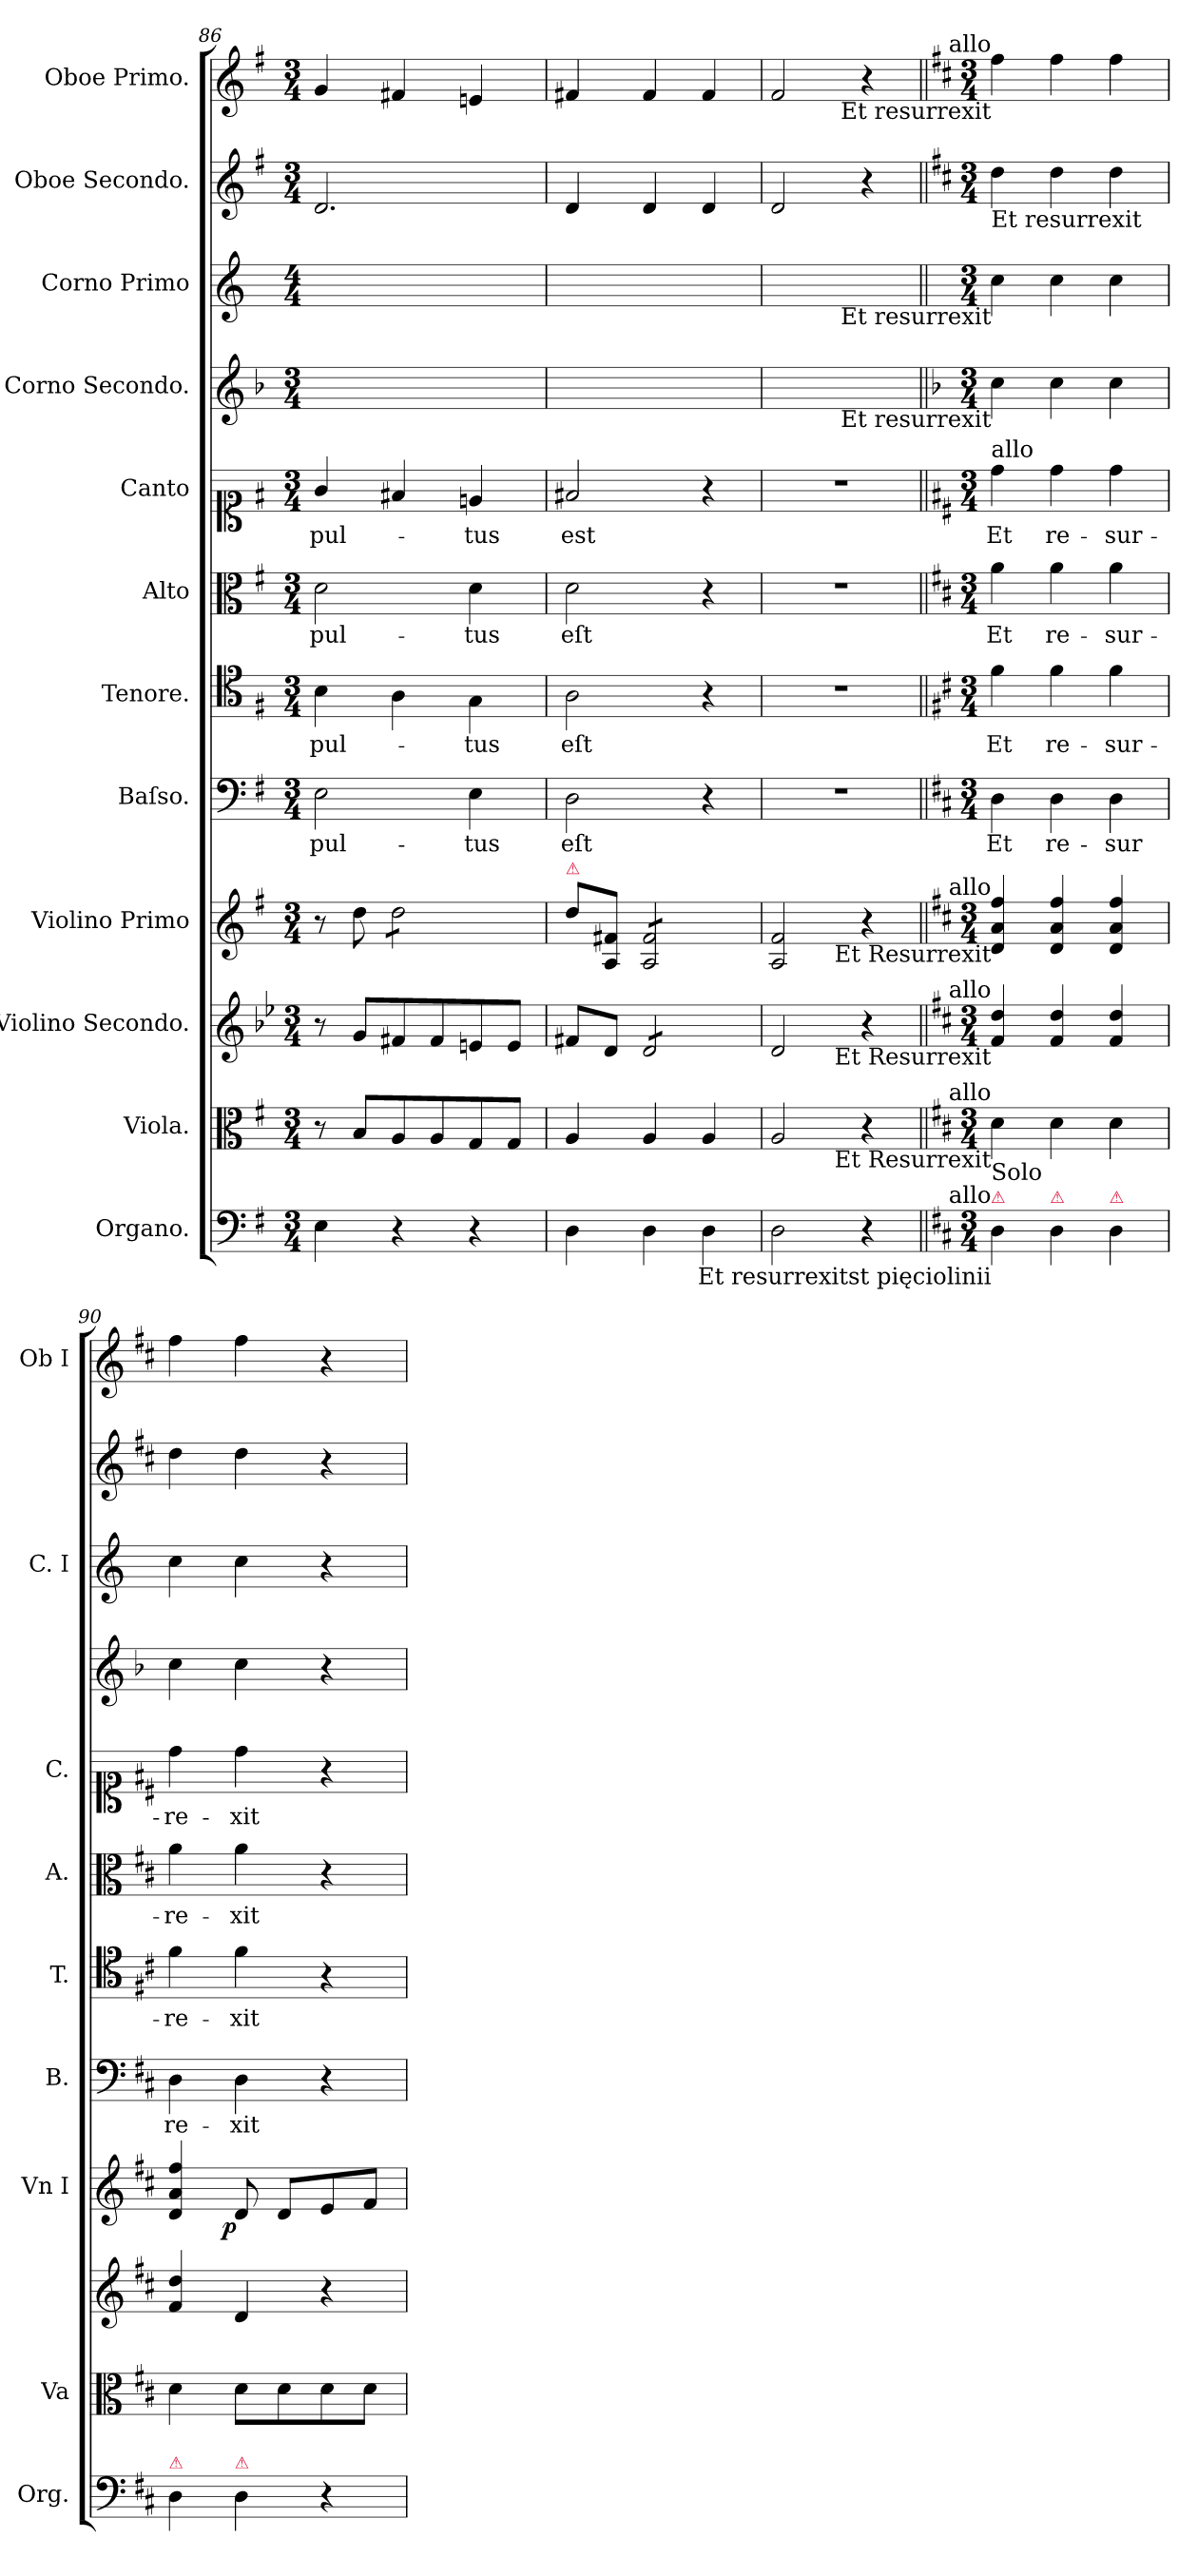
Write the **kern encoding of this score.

**kern	**kern	**kern	**kern	**dynam	**kern	**text	**kern	**text	**kern	**text	**kern	**text	**kern	**kern	**kern	**kern
*part12	*part11	*part10	*part9	*part9	*part8	*part8	*part7	*part7	*part6	*part6	*part5	*part5	*part4	*part3	*part2	*part1
*staff12	*staff11	*staff10	*staff9	*staff9	*staff8	*staff8	*staff7	*staff7	*staff6	*staff6	*staff5	*staff5	*staff4	*staff3	*staff2	*staff1
*I"Organo.	*I"Viola.	*I"Violino Secondo.	*I"Violino Primo	*	*I"Baſso.	*	*I"Tenore.	*	*I"Alto	*	*I"Canto	*	*I"Corno Secondo.	*I"Corno Primo	*I"Oboe Secondo.	*I"Oboe Primo.
*I'Org.	*I'Va	*	*I'Vn I	*	*I'B.	*	*I'T.	*	*I'A.	*	*I'C.	*	*	*I'C. I	*	*I'Ob I
*clefF4	*clefC3	*clefG2	*clefG2	*	*clefF4	*	*clefC4	*	*clefC3	*	*clefC1	*	*clefG2	*clefG2	*clefG2	*clefG2
*k[f#]	*k[f#]	*k[b-e-]	*k[f#]	*	*k[f#]	*	*k[f#]	*	*k[f#]	*	*k[f#]	*	*k[b-]	*k[]	*k[f#]	*k[f#]
*M3/4	*M3/4	*M3/4	*M3/4	*	*M3/4	*	*M3/4	*	*M3/4	*	*M3/4	*	*M3/4	*M4/4	*M3/4	*M3/4
=86	=86	=86	=86	=86	=86	=86	=86	=86	=86	=86	=86	=86	=86	=86	=86	=86
!	!	!	!	!	!	!	!	!LO:LY:i	!	!LO:LY:i	!	!LO:LY:i	!	!	!	!
4E\	8r	8r	8r	.	2E\	-pul-	4B\	-pul-	2d\	-pul-	4g/	-pul-	2.ryy	2.ryy	2.d/	4g/
.	8B/L	8g/L	8dd\	.	.	.	.	.	.	.	.	.	.	.	.	.
*	*	*	*tremolo	*	*	*	*	*	*	*	*	*	*	*	*	*
4r	8A/	8f#X/	8dd\L	.	.	.	4A\	.	.	.	4f#X/	.	.	.	.	4f#X/
.	8A/	8f#/	8dd\	.	.	.	.	.	.	.	.	.	.	.	.	.
!	!	!	!	!	!	!	!	!LO:LY:i	!	!LO:LY:i	!	!LO:LY:i	!	!	!	!
4r	8G/	8en/	8dd\	.	4E\	-tus	4G\	-tus	4d\	-tus	4en/	-tus	.	.	.	4en/
.	8G/J	8e/J	8dd\J	.	.	.	.	.	.	.	.	.	.	.	.	.
*	*	*	*Xtremolo	*	*	*	*	*	*	*	*	*	*	*	*	*
=87	=87	=87	=87	=87	=87	=87	=87	=87	=87	=87	=87	=87	=87	=87	=87	=87
!	!	!	!LO:TX:a:color=crimson:t=⚠	!	!	!	!	!	!	!	!	!	!	!	!	!
!	!	!	!	!	!	!	!	!LO:LY:i	!	!	!	!LO:LY:i	!	!	!	!
4D\	4A/	8f#X/L	8dd\L	.	2D\	eſt	2A\	eſt	2d\	eſt	2f#X/	est	2.ryy	2.ryy	4d/	4f#X/
.	.	8d/J	8A/ 8f#X/J	.	.	.	.	.	.	.	.	.	.	.	.	.
*	*	*tremolo	*	*	*	*	*	*	*	*	*	*	*	*	*	*
*	*	*	*tremolo	*	*	*	*	*	*	*	*	*	*	*	*	*
4D\	4A/	8d/L	8A/ 8f#/L	.	.	.	.	.	.	.	.	.	.	.	4d/	4f#/
.	.	8d/	8A/ 8f#/	.	.	.	.	.	.	.	.	.	.	.	.	.
4D\	4A/	8d/	8A/ 8f#/	.	4r	.	4r	.	4r	.	4r	.	.	.	4d/	4f#/
.	.	8d/J	8A/ 8f#/J	.	.	.	.	.	.	.	.	.	.	.	.	.
*	*	*	*Xtremolo	*	*	*	*	*	*	*	*	*	*	*	*	*
*	*	*Xtremolo	*	*	*	*	*	*	*	*	*	*	*	*	*	*
=88	=88	=88	=88	=88	=88	=88	=88	=88	=88	=88	=88	=88	=88	=88	=88	=88
2D\	2A/	2d/	2A/ 2f#/	.	2.r	.	2.r	.	2.r	.	2.r	.	2.ryy	2.ryy	2d/	2f#/
4r	4r	4r	4r	.	.	.	.	.	.	.	.	.	.	.	4r	4r
=89||	=89||	=89||	=89||	=89||	=89||	=89||	=89||	=89||	=89||	=89||	=89||	=89||	=89||	=89||	=89||	=89||
*k[f#c#]	*k[f#c#]	*k[f#c#]	*k[f#c#]	*	*k[f#c#]	*	*k[f#c#]	*	*k[f#c#]	*	*k[f#c#]	*	*	*	*k[f#c#]	*k[f#c#]
*M3/4	*M3/4	*M3/4	*M3/4	*	*M3/4	*	*M3/4	*	*M3/4	*	*M3/4	*	*M3/4	*M3/4	*M3/4	*M3/4
!	!	!	!	!	!	!	!	!	!	!	!	!	!	!	!	!LO:TX:b:rj:t=Et resurrexit
!	!	!	!	!	!	!	!	!	!	!	!	!	!	!	!	!LO:TX:a:rj:t=allo
!	!	!	!	!	!	!	!	!	!	!	!	!	!	!	!LO:TX:b:t=Et resurrexit	!
!	!	!	!	!	!	!	!	!	!	!	!	!	!	!LO:TX:b:rj:t=Et resurrexit	!	!
!	!	!	!	!	!	!	!	!	!	!	!	!	!LO:TX:b:rj:t=Et resurrexit	!	!	!
!	!	!	!	!	!	!	!	!	!	!	!LO:TX:a:t=allo	!	!	!	!	!
!	!	!	!LO:TX:b:rj:t=Et Resurrexit	!	!	!	!	!	!	!	!	!	!	!	!	!
!	!	!	!LO:TX:a:rj:t=allo	!	!	!	!	!	!	!	!	!	!	!	!	!
!	!	!LO:TX:b:rj:t=Et Resurrexit	!	!	!	!	!	!	!	!	!	!	!	!	!	!
!	!	!LO:TX:a:rj:t=allo	!	!	!	!	!	!	!	!	!	!	!	!	!	!
!	!LO:TX:b:rj:t=Et Resurrexit	!	!	!	!	!	!	!	!	!	!	!	!	!	!	!
!	!LO:TX:a:rj:t=allo	!	!	!	!	!	!	!	!	!	!	!	!	!	!	!
!LO:TX:a:color=crimson:t=⚠	!	!	!	!	!	!	!	!	!	!	!	!	!	!	!	!
!LO:TX:a:t=Solo	!	!	!	!	!	!	!	!	!	!	!	!	!	!	!	!
!LO:TX:b:rj:t=Et resurrexitst pięciolinii	!	!	!	!	!	!	!	!	!	!	!	!	!	!	!	!
!LO:TX:a:rj:t=allo	!	!	!	!	!	!	!	!	!	!	!	!	!	!	!	!
!	!	!	!	!	!	!	!	!LO:LY:i	!	!	!	!LO:LY:i	!	!	!	!
4D\	4d\	4f#/ 4dd/	4d/ 4a/ 4ff#/	.	4D\	Et	4f#\	Et	4a\	Et	4dd\	Et	4cc\	4cc\	4dd\	4ff#\
!LO:TX:a:color=crimson:t=⚠	!	!	!	!	!	!	!	!	!	!	!	!	!	!	!	!
!	!	!	!	!	!	!	!	!LO:LY:i	!	!	!	!LO:LY:i	!	!	!	!
4D\	4d\	4f#/ 4dd/	4d/ 4a/ 4ff#/	.	4D\	re-	4f#\	re-	4a\	re-	4dd\	re-	4cc\	4cc\	4dd\	4ff#\
!LO:TX:a:color=crimson:t=⚠	!	!	!	!	!	!	!	!	!	!	!	!	!	!	!	!
!	!	!	!	!	!	!	!	!LO:LY:i	!	!	!	!LO:LY:i	!	!	!	!
4D\	4d\	4f#/ 4dd/	4d/ 4a/ 4ff#/	.	4D\	-sur	4f#\	-sur-	4a\	-sur-	4dd\	-sur-	4cc\	4cc\	4dd\	4ff#\
=90	=90	=90	=90	=90	=90	=90	=90	=90	=90	=90	=90	=90	=90	=90	=90	=90
!LO:TX:a:color=crimson:t=⚠	!	!	!	!	!	!	!	!	!	!	!	!	!	!	!	!
!	!	!	!	!	!	!	!	!LO:LY:i	!	!	!	!LO:LY:i	!	!	!	!
4D\	4d\	4f#/ 4dd/	4d/ 4a/ 4ff#/	.	4D\	re-	4f#\	-re-	4a\	-re-	4dd\	-re-	4cc\	4cc\	4dd\	4ff#\
!LO:TX:a:color=crimson:t=⚠	!	!	!	!	!	!	!	!	!	!	!	!	!	!	!	!
!	!	!	!	!LO:DY:b:rj	!	!	!	!LO:LY:i	!	!	!	!LO:LY:i	!	!	!	!
4D\	8d\L	4d/	8d/	p	4D\	-xit	4f#\	-xit	4a\	-xit	4dd\	-xit	4cc\	4cc\	4dd\	4ff#\
.	8d\	.	8d/L	.	.	.	.	.	.	.	.	.	.	.	.	.
4r	8d\	4r	8e/	.	4r	.	4r	.	4r	.	4r	.	4r	4r	4r	4r
.	8d\J	.	8f#/J	.	.	.	.	.	.	.	.	.	.	.	.	.
=	=	=	=	=	=	=	=	=	=	=	=	=	=	=	=	=
*-	*-	*-	*-	*-	*-	*-	*-	*-	*-	*-	*-	*-	*-	*-	*-	*-
